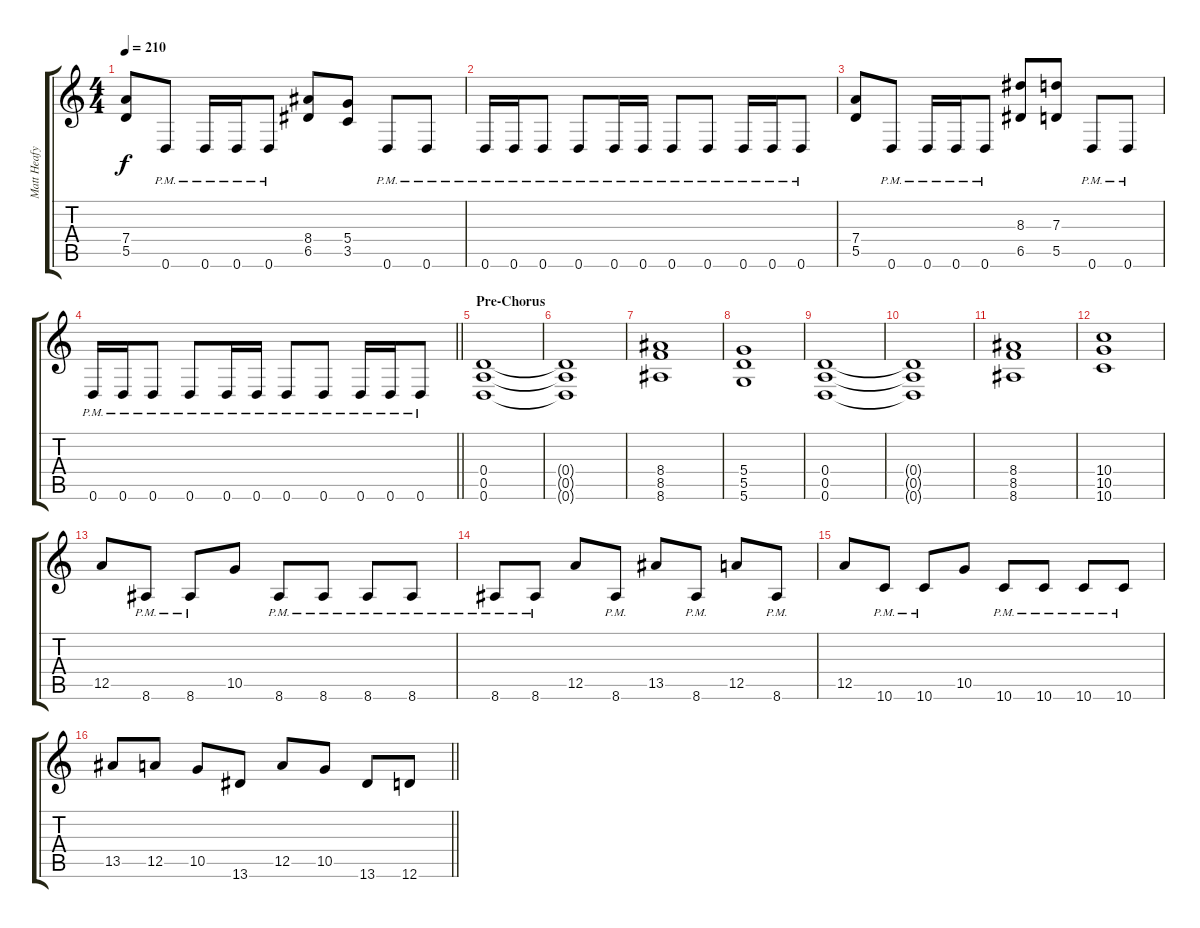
\track ("Matt Heafy" "Matt Heafy") {instrument overdrivenguitar}
\staff {score tabs}
\tuning (E4 B3 G3 D3 A2 D2) {hide}
\ts (4 4)
\tempo 210
\clef g2
\ks c
(7.4 5.5).8{dy f} 0.6{pm}.8 0.6{pm}.16 0.6{pm}.16 0.6{pm}.8 (8.4 6.5).8 (5.4 3.5).8 0.6{pm}.8 0.6{pm}.8 |
0.6{pm}.16 0.6{pm}.16 0.6{pm}.8 0.6{pm}.8 0.6{pm}.16 0.6{pm}.16 0.6{pm}.8 0.6{pm}.8 0.6{pm}.16 0.6{pm}.16 0.6{pm}.8 |
(7.4 5.5).8 0.6{pm}.8 0.6{pm}.16 0.6{pm}.16 0.6{pm}.8 (8.3 6.5).8 (7.3 5.5).8 0.6{pm}.8 0.6{pm}.8 |
\barLineRight lightlight
0.6{pm}.16 0.6{pm}.16 0.6{pm}.8 0.6{pm}.8 0.6{pm}.16 0.6{pm}.16 0.6{pm}.8 0.6{pm}.8 0.6{pm}.16 0.6{pm}.16 0.6{pm}.8 |
\section ("" "Pre-Chorus")
(0.4 0.5 0.6).1 |
(0.4{t} 0.5{t} 0.6{t}).1 |
(8.4 8.5 8.6).1 |
(5.4 5.5 5.6).1 |
(0.4 0.5 0.6).1 |
(0.4{t} 0.5{t} 0.6{t}).1 |
(8.4 8.5 8.6).1 |
(10.4 10.5 10.6).1 |
12.5.8 8.6{pm}.8 8.6{pm}.8 10.5.8 8.6{pm}.8 8.6{pm}.8 8.6{pm}.8 8.6{pm}.8 |
8.6{pm}.8 8.6{pm}.8 12.5.8 8.6{pm}.8 13.5.8 8.6{pm}.8 12.5.8 8.6{pm}.8 |
12.5.8 10.6{pm}.8 10.6{pm}.8 10.5.8 10.6{pm}.8 10.6{pm}.8 10.6{pm}.8 10.6{pm}.8 |
\barLineRight lightlight
13.5.8 12.5.8 10.5.8 13.6.8 12.5.8 10.5.8 13.6.8 12.6.8
